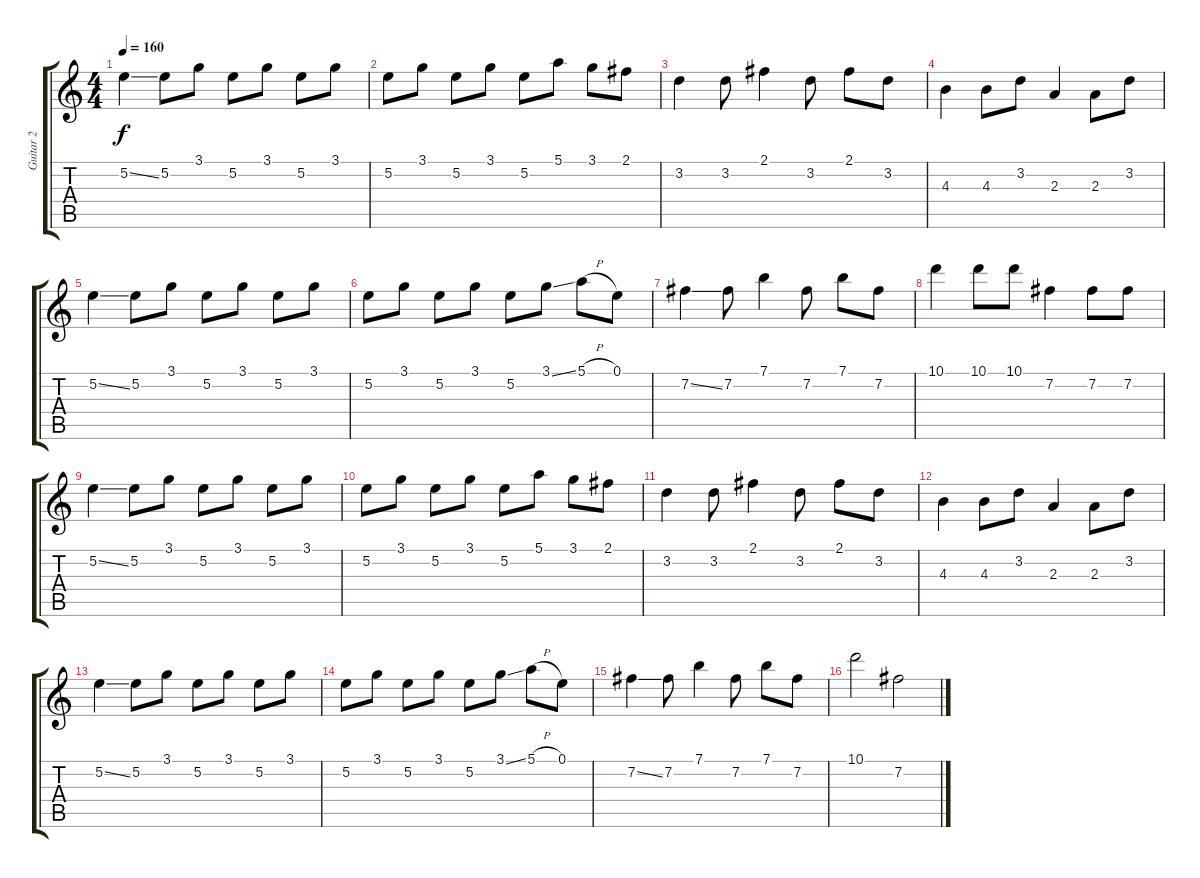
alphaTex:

\track ("Guitar 2" "Guitar 2") {instrument distortionguitar}
\staff {score tabs}
\tuning (E4 B3 G3 D3 A2 E2) {hide}
\ts (4 4)
\tempo 160
\clef g2
\ks c
5.2{ss}.4{dy f} 5.2.8 3.1.8 5.2.8 3.1.8 5.2.8 3.1.8 |
5.2.8 3.1.8 5.2.8 3.1.8 5.2.8 5.1.8 3.1.8 2.1.8 |
3.2.4 3.2.8 2.1.4 3.2.8 2.1.8 3.2.8 |
4.3.4 4.3.8 3.2.8 2.3.4 2.3.8 3.2.8 |
5.2{ss}.4 5.2.8 3.1.8 5.2.8 3.1.8 5.2.8 3.1.8 |
5.2.8 3.1.8 5.2.8 3.1.8 5.2.8 3.1{ss}.8 5.1{h}.8 0.1.8 |
7.2{ss}.4 7.2.8 7.1.4 7.2.8 7.1.8 7.2.8 |
10.1.4 10.1.8 10.1.8 7.2.4 7.2.8 7.2.8 |
5.2{ss}.4 5.2.8 3.1.8 5.2.8 3.1.8 5.2.8 3.1.8 |
5.2.8 3.1.8 5.2.8 3.1.8 5.2.8 5.1.8 3.1.8 2.1.8 |
3.2.4 3.2.8 2.1.4 3.2.8 2.1.8 3.2.8 |
4.3.4 4.3.8 3.2.8 2.3.4 2.3.8 3.2.8 |
5.2{ss}.4 5.2.8 3.1.8 5.2.8 3.1.8 5.2.8 3.1.8 |
5.2.8 3.1.8 5.2.8 3.1.8 5.2.8 3.1{ss}.8 5.1{h}.8 0.1.8 |
7.2{ss}.4 7.2.8 7.1.4 7.2.8 7.1.8 7.2.8 |
10.1.2 7.2.2
